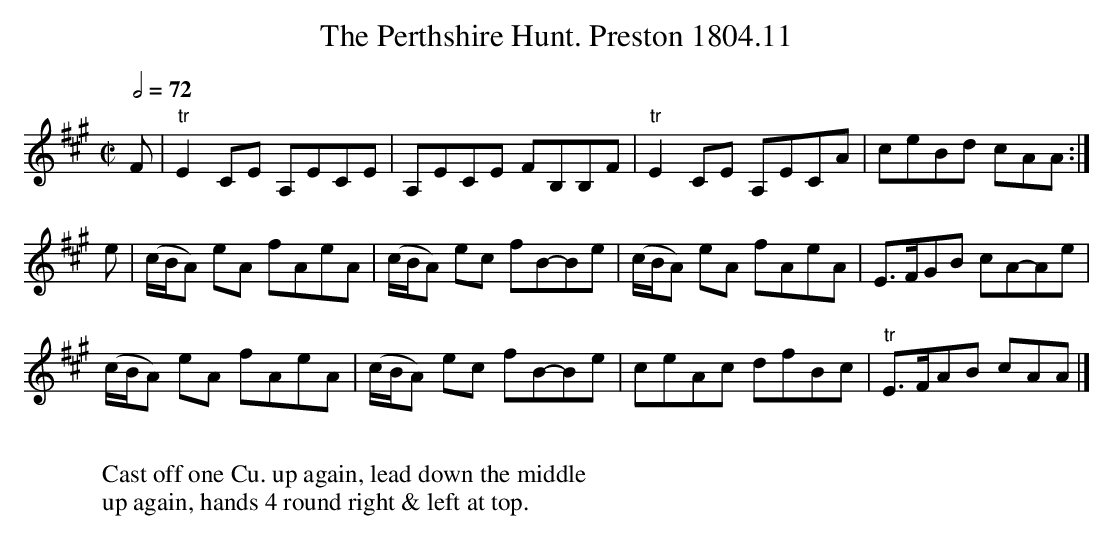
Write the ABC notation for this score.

X:1
T:Perthshire Hunt. Preston 1804.11, The
M:C|
L:1/8
Q:1/2=72
K:A
F|"tr"E2 CE A,ECE|A,ECE FB,B,F|"tr"E2 CE A,ECA|ceBd cAA:|
e|(c/B/A) eA fAeA|(c/B/A) ec fB-Be|(c/B/A) eA fAeA|E>FGB cA-Ae|
(c/B/A) eA fAeA|(c/B/A) ec fB-Be|ceAc dfBc|"tr"E>FAB cAA|]
W:
W:Cast off one Cu. up again, lead down the middle
W:up again, hands 4 round right & left at top.
